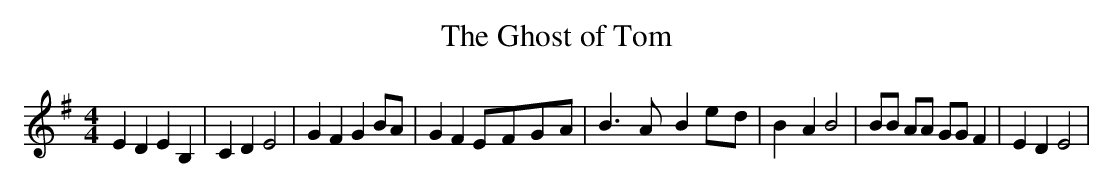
X:1
T:The Ghost of Tom
M:4/4
L:1/4
K:G
 E D E B,| C D E2| G F G B/2A/2| G FE/2-F/2-G/2-A/2| B3/2- A/2- B-e/2-d/2|\
 B- A B2| B/2B/2 A/2A/2 G/2G/2 F| E D E2|
